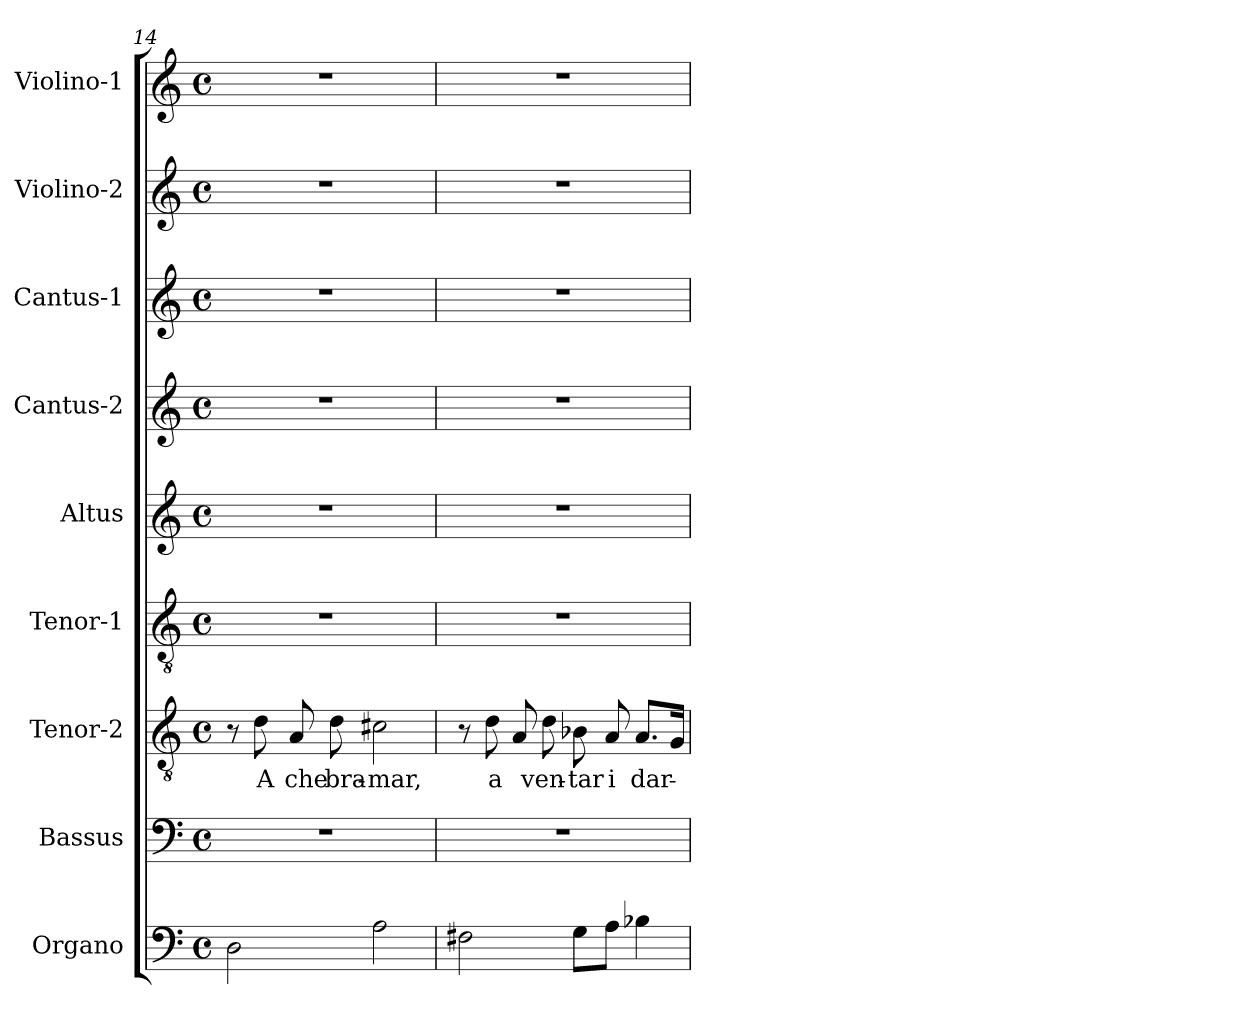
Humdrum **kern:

**kern	**kern	**kern	**text	**kern	**kern	**kern	**kern	**kern	**kern
*part9	*part8	*part7	*part7	*part6	*part5	*part4	*part3	*part2	*part1
*staff9	*staff8	*staff7	*staff7	*staff6	*staff5	*staff4	*staff3	*staff2	*staff1
*I"Organo	*I"Bassus	*I"Tenor-2	*	*I"Tenor-1	*I"Altus	*I"Cantus-2	*I"Cantus-1	*I"Violino-2	*I"Violino-1
*I'Og	*I'B	*I'T2	*	*I'T1	*I'A	*I'C2	*I'C1	*I'V2	*I'V1
*clefF4	*clefF4	*clefGv2	*	*clefGv2	*clefG2	*clefG2	*clefG2	*clefG2	*clefG2
*k[]	*k[]	*k[]	*	*k[]	*k[]	*k[]	*k[]	*k[]	*k[]
*C:	*C:	*C:	*	*C:	*C:	*C:	*C:	*C:	*C:
*M4/4	*M4/4	*M4/4	*	*M4/4	*M4/4	*M4/4	*M4/4	*M4/4	*M4/4
*met(c)	*met(c)	*met(c)	*	*met(c)	*met(c)	*met(c)	*met(c)	*met(c)	*met(c)
=14	=14	=14	=14	=14	=14	=14	=14	=14	=14
2D\	1r	8r	.	1r	1r	1r	1r	1r	1r
!	!	!	!LO:LY:b	!	!	!	!	!	!
.	.	8d\	A	.	.	.	.	.	.
!	!	!	!LO:LY:b	!	!	!	!	!	!
.	.	8A/	che	.	.	.	.	.	.
!	!	!	!LO:LY:b	!	!	!	!	!	!
.	.	8d\	bra-	.	.	.	.	.	.
!	!	!	!LO:LY:b	!	!	!	!	!	!
2A\	.	2c#X\	-mar,	.	.	.	.	.	.
=15	=15	=15	=15	=15	=15	=15	=15	=15	=15
2F#X\	1r	8r	.	1r	1r	1r	1r	1r	1r
!	!	!	!LO:LY:b	!	!	!	!	!	!
.	.	8d\	a	.	.	.	.	.	.
.	.	8A/	.	.	.	.	.	.	.
!	!	!	!LO:LY:b	!	!	!	!	!	!
.	.	8d\	ven-	.	.	.	.	.	.
!	!	!	!LO:LY:b	!	!	!	!	!	!
8G\L	.	8B-X\	-tar	.	.	.	.	.	.
!	!	!	!LO:LY:b	!	!	!	!	!	!
8A\J	.	8A/	i	.	.	.	.	.	.
!	!	!	!LO:LY:b	!	!	!	!	!	!
4B-X\	.	8.A/L	dar-	.	.	.	.	.	.
.	.	16G/Jk	.	.	.	.	.	.	.
=	=	=	=	=	=	=	=	=	=
*-	*-	*-	*-	*-	*-	*-	*-	*-	*-
